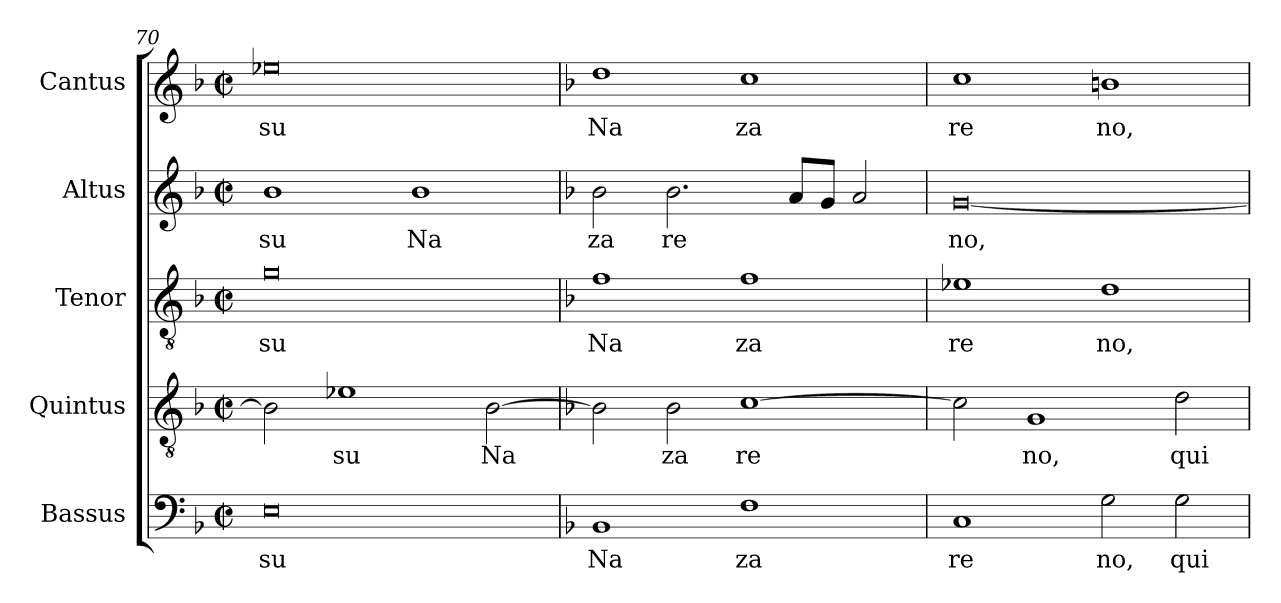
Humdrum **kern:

**kern	**text	**kern	**text	**kern	**text	**kern	**text	**kern	**text
*part5	*part5	*part4	*part4	*part3	*part3	*part2	*part2	*part1	*part1
*staff5	*staff5	*staff4	*staff4	*staff3	*staff3	*staff2	*staff2	*staff1	*staff1
*I"Bassus	*	*I"Quintus	*	*I"Tenor	*	*I"Altus	*	*I"Cantus	*
*clefF4	*	*clefGv2	*	*clefGv2	*	*clefG2	*	*clefG2	*
*k[b-]	*	*k[b-]	*	*k[b-]	*	*k[b-]	*	*k[b-]	*
*F:	*	*F:	*	*F:	*	*F:	*	*F:	*
*M2/2	*	*M2/2	*	*M2/2	*	*M2/2	*	*M2/2	*
*met(c|)	*	*met(c|)	*	*met(c|)	*	*met(c|)	*	*met(c|)	*
=70	=70	=70	=70	=70	=70	=70	=70	=70	=70
!	!LO:LY:b:cj	!	!	!	!LO:LY:b:cj	!	!LO:LY:b:cj	!	!LO:LY:b:cj
0E	su	2B-\]	.	0g	su	1b-	su	0ee-X	su
!	!	!	!LO:LY:b:cj	!	!	!	!	!	!
.	.	1e-	su	.	.	.	.	.	.
!	!	!	!	!	!	!	!LO:LY:b:cj	!	!
.	.	.	.	.	.	1b-	Na	.	.
!	!	!	!LO:LY:b	!	!	!	!	!	!
.	.	[>2B-\	Na	.	.	.	.	.	.
=71	=71	=71	=71	=71	=71	=71	=71	=71	=71
*k[b-]	*	*	*	*	*	*	*	*	*
*F:	*	*	*	*	*	*	*	*	*
!	!LO:LY:b:cj	!	!	!	!LO:LY:b:cj	!	!LO:LY:b:cj	!	!LO:LY:b:cj
1BB-	Na	2B-\]	.	1f	Na	2b-\	za	1dd	Na
!	!	!	!LO:LY:b:cj	!	!	!	!LO:LY:b:cj	!	!
.	.	2B-\	za	.	.	2.b-\	re	.	.
!	!LO:LY:b:cj	!	!LO:LY:b:cj	!	!LO:LY:b:cj	!	!	!	!LO:LY:b:cj
1F	za	[>1c	re	1f	za	.	.	1cc	za
.	.	.	.	.	.	8a/L	.	.	.
.	.	.	.	.	.	8g/J	.	.	.
.	.	.	.	.	.	2a/	.	.	.
=72	=72	=72	=72	=72	=72	=72	=72	=72	=72
!	!LO:LY:b:cj	!	!	!	!LO:LY:b:cj	!	!LO:LY:b:cj	!	!LO:LY:b:cj
1C	re	2c\]	.	1e-X	re	[<0g	no,	1cc	re
!	!	!	!LO:LY:b:cj	!	!	!	!	!	!
.	.	1G	no,	.	.	.	.	.	.
!	!LO:LY:b:cj	!	!	!	!LO:LY:b:cj	!	!	!	!LO:LY:b:cj
2G\	no,	.	.	1d	no,	.	.	1bn	no,
!	!LO:LY:b:cj	!	!LO:LY:b:cj	!	!	!	!	!	!
2G\	qui	2d\	qui	.	.	.	.	.	.
=	=	=	=	=	=	=	=	=	=
*-	*-	*-	*-	*-	*-	*-	*-	*-	*-
